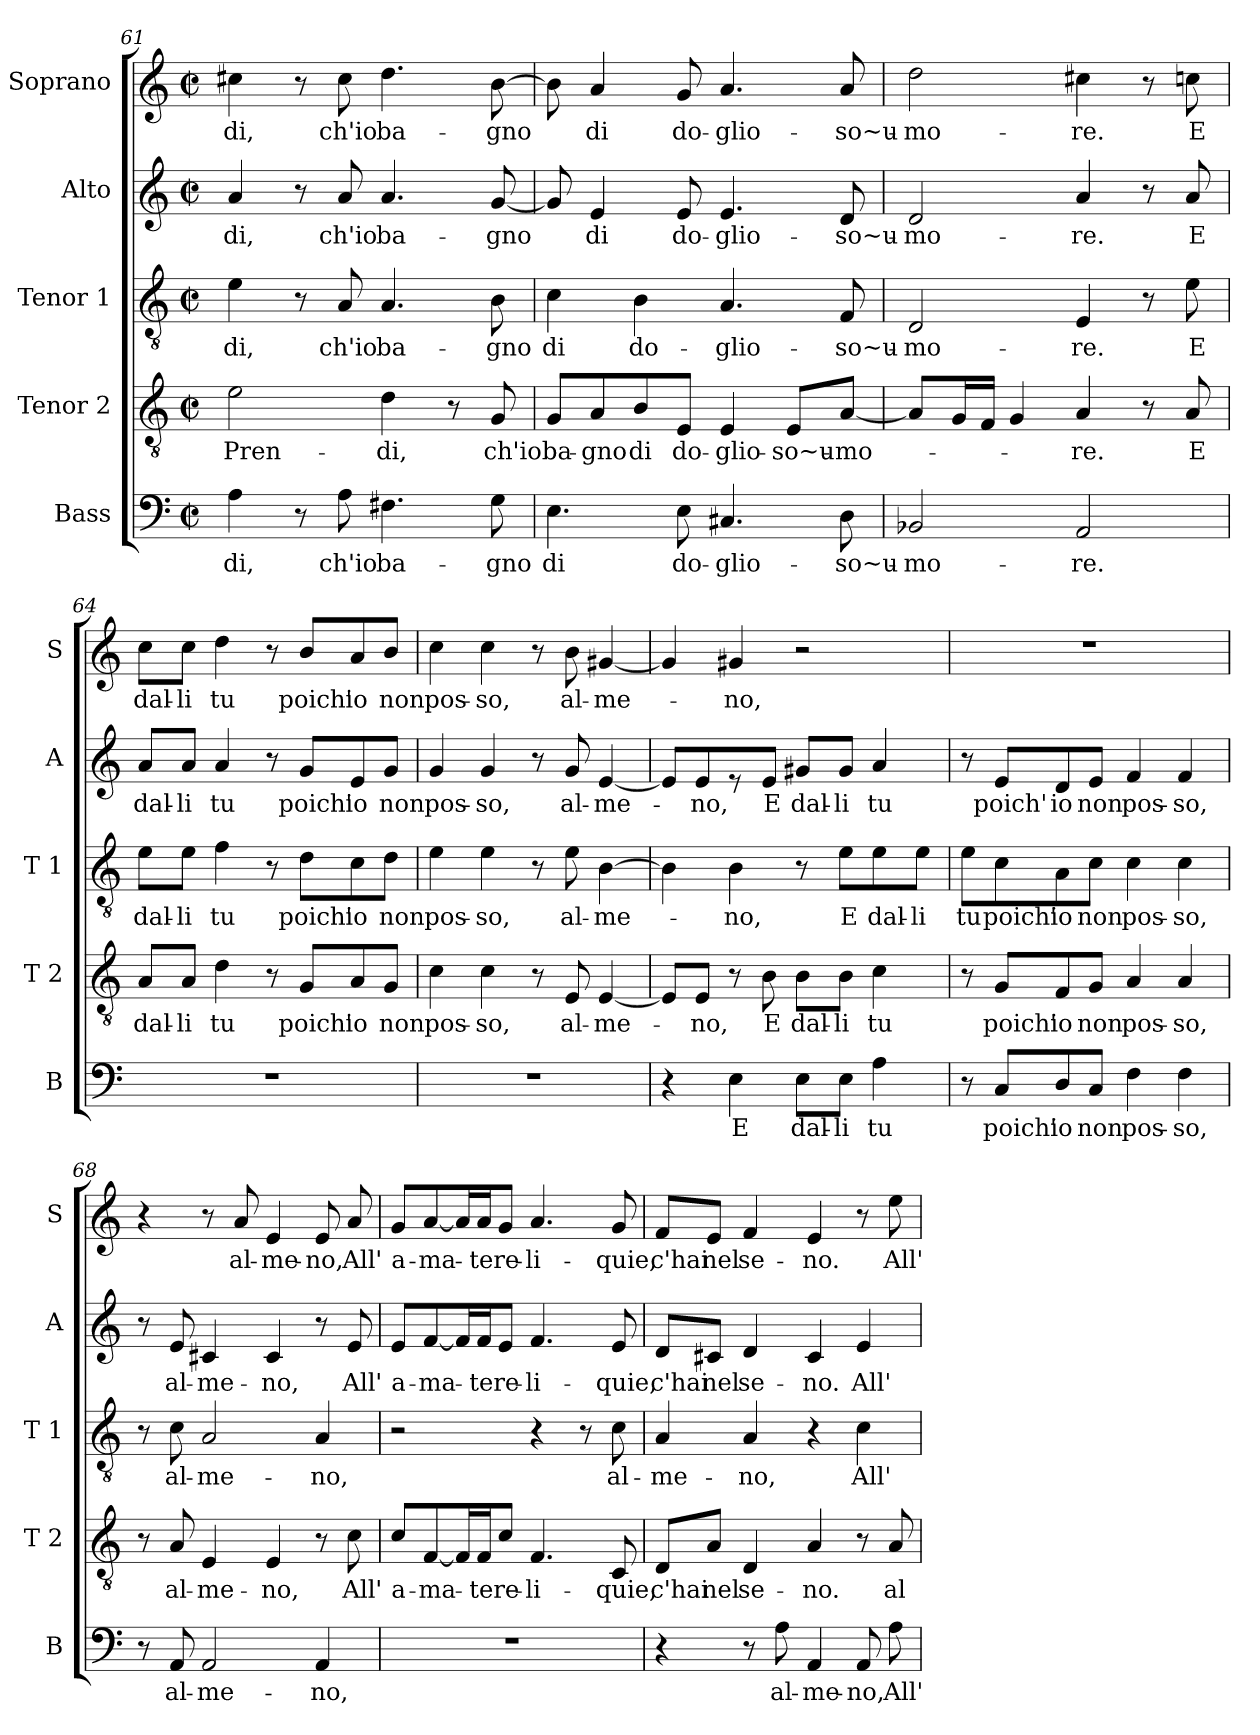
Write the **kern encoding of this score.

**kern	**text	**kern	**text	**kern	**text	**kern	**text	**kern	**text
*part5	*part5	*part4	*part4	*part3	*part3	*part2	*part2	*part1	*part1
*staff5	*staff5	*staff4	*staff4	*staff3	*staff3	*staff2	*staff2	*staff1	*staff1
*I"Bass	*	*I"Tenor 2	*	*I"Tenor 1	*	*I"Alto	*	*I"Soprano	*
*I'B	*	*I'T 2	*	*I'T 1	*	*I'A	*	*I'S	*
!!LO:PB:g=z
*clefF4	*	*clefGv2	*	*clefGv2	*	*clefG2	*	*clefG2	*
*k[]	*	*k[]	*	*k[]	*	*k[]	*	*k[]	*
*C:	*	*C:	*	*C:	*	*C:	*	*C:	*
*M2/2	*	*M2/2	*	*M2/2	*	*M2/2	*	*M2/2	*
*met(c|)	*	*met(c|)	*	*met(c|)	*	*met(c|)	*	*met(c|)	*
=61	=61	=61	=61	=61	=61	=61	=61	=61	=61
4A\	-di,	2e\	Pren-	4e\	-di,	4a/	-di,	4cc#X\	-di,
8r	.	.	.	8r	.	8r	.	8r	.
8A\	ch'io	.	.	8A/	ch'io	8a/	ch'io	8cc#\	ch'io
4.F#X\	ba-	4d\	-di,	4.A/	ba-	4.a/	ba-	4.dd\	ba-
.	.	8r	.	.	.	.	.	.	.
8G\	-gno	8G/	ch'io	8B\	-gno	[8g/	-gno	[8b\	-gno
=62	=62	=62	=62	=62	=62	=62	=62	=62	=62
4.E\	di	8G/L	ba-	4c\	di	8g/]	.	8b\]	.
.	.	8A/	-gno	.	.	4e/	di	4a/	di
.	.	8B/	di	4B\	do-	.	.	.	.
8E\	do-	8E/J	do-	.	.	8e/	do-	8g/	do-
4.C#X/	-glio-	4E/	-glio-	4.A/	-glio-	4.e/	-glio-	4.a/	-glio-
.	.	8E/L	-so~u-	.	.	.	.	.	.
8D\	-so~u-	[8A/J	-mo-	8F/	-so~u-	8d/	-so~u-	8a/	-so~u-
=63	=63	=63	=63	=63	=63	=63	=63	=63	=63
2BB-X/	-mo-	8A/L]	.	2D/	-mo-	2d/	-mo-	2dd\	-mo-
.	.	16G/L	.	.	.	.	.	.	.
.	.	16F/JJ	.	.	.	.	.	.	.
.	.	4G/	.	.	.	.	.	.	.
2AA/	-re.	4A/	-re.	4E/	-re.	4a/	-re.	4cc#X\	-re.
.	.	8r	.	8r	.	8r	.	8r	.
.	.	8A/	E	8e\	E	8a/	E	8ccn\	E
!!LO:LB:g=z
=64	=64	=64	=64	=64	=64	=64	=64	=64	=64
1r	.	8A/L	dal-	8e\L	dal-	8a/L	dal-	8cc\L	dal-
.	.	8A/J	-li	8e\J	-li	8a/J	-li	8cc\J	-li
.	.	4d\	tu	4f\	tu	4a/	tu	4dd\	tu
.	.	8r	.	8r	.	8r	.	8r	.
.	.	8G/L	poich'	8d\L	poich'	8g/L	poich'	8b/L	poich'
.	.	8A/	io	8c\	io	8e/	io	8a/	io
.	.	8G/J	non	8d\J	non	8g/J	non	8b/J	non
=65	=65	=65	=65	=65	=65	=65	=65	=65	=65
1r	.	4c\	pos-	4e\	pos-	4g/	pos-	4cc\	pos-
.	.	4c\	-so,	4e\	-so,	4g/	-so,	4cc\	-so,
.	.	8r	.	8r	.	8r	.	8r	.
.	.	8E/	al-	8e\	al-	8g/	al-	8b\	al-
.	.	[4E/	-me-	[4B\	-me-	[4e/	-me-	[4g#X/	-me-
=66	=66	=66	=66	=66	=66	=66	=66	=66	=66
4r	.	8E/L]	.	4B\]	.	8e/L]	.	4g#/]	.
.	.	8E/J	-no,	.	.	8e/	-no,	.	.
4E\	E	8r	.	4B\	-no,	8r	.	4g#X/	-no,
.	.	8B\	E	.	.	8e/J	E	.	.
8E\L	dal-	8B\L	dal-	8r	.	8g#X/L	dal-	2r	.
8E\J	-li	8B\J	-li	8e\L	E	8g#/J	-li	.	.
4A\	tu	4c\	tu	8e\	dal-	4a/	tu	.	.
.	.	.	.	8e\J	-li	.	.	.	.
=67	=67	=67	=67	=67	=67	=67	=67	=67	=67
8r	.	8r	.	8e\L	tu	8r	.	1r	.
8C/L	poich'	8G/L	poich'	8c\	poich'	8e/L	poich'	.	.
8D/	io	8F/	io	8A\	io	8d/	io	.	.
8C/J	non	8G/J	non	8c\J	non	8e/J	non	.	.
4F\	pos-	4A/	pos-	4c\	pos-	4f/	pos-	.	.
4F\	-so,	4A/	-so,	4c\	-so,	4f/	-so,	.	.
!!LO:PB:g=z
=68	=68	=68	=68	=68	=68	=68	=68	=68	=68
8r	.	8r	.	8r	.	8r	.	4r	.
8AA/	al-	8A/	al-	8c\	al-	8e/	al-	.	.
2AA/	-me-	4E/	-me-	2A/	-me-	4c#X/	-me-	8r	.
.	.	.	.	.	.	.	.	8a/	al-
.	.	4E/	-no,	.	.	4c#/	-no,	4e/	-me-
4AA/	-no,	8r	.	4A/	-no,	8r	.	8e/	-no,
.	.	8c\	All'	.	.	8e/	All'	8a/	All'
=69	=69	=69	=69	=69	=69	=69	=69	=69	=69
1r	.	8c/L	a-	2r	.	8e/L	a-	8g/L	a-
.	.	[8F/	-ma-	.	.	[8f/	-ma-	[8a/	-ma-
.	.	16F/L]	.	.	.	16f/L]	.	16a/L]	.
.	.	16F/J	-te	.	.	16f/J	-te	16a/J	-te
.	.	8c/J	re-	.	.	8e/J	re-	8g/J	re-
.	.	4.F/	-li-	4r	.	4.f/	-li-	4.a/	-li-
.	.	.	.	8r	.	.	.	.	.
.	.	8C/	-quie,	8c\	al-	8e/	-quie,	8g/	-quie,
=70	=70	=70	=70	=70	=70	=70	=70	=70	=70
4r	.	8D/L	c'hai	4A/	-me-	8d/L	c'hai	8f/L	c'hai
.	.	8A/J	nel	.	.	8c#X/J	nel	8e/J	nel
8r	.	4D/	se-	4A/	-no,	4d/	se-	4f/	se-
8A\	al-	.	.	.	.	.	.	.	.
4AA/	-me-	4A/	-no.	4r	.	4c#/	-no.	4e/	-no.
8AA/	-no,	8r	.	4c\	All'	4e/	All'	8r	.
8A\	All'	8A/	al-	.	.	.	.	8ee\	All'
=	=	=	=	=	=	=	=	=	=
*-	*-	*-	*-	*-	*-	*-	*-	*-	*-
